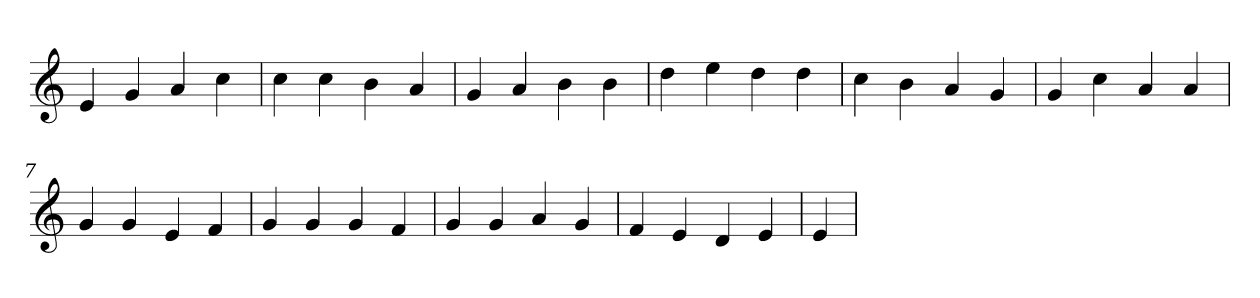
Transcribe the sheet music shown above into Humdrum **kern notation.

**kern
*part1
*staff1
*clefG2
=1
4e
4g
4a
4cc
=2
4cc
4cc
4b
4a
=3
4g
4a
4b
4b
=4
4dd
4ee
4dd
4dd
=5
4cc
4b
4a
4g
=6
4g
4cc
4a
4a
=7
4g
4g
4e
4f
=8
4g
4g
4g
4f
=9
4g
4g
4a
4g
=10
4f
4e
4d
4e
=11
4e
=
*-
